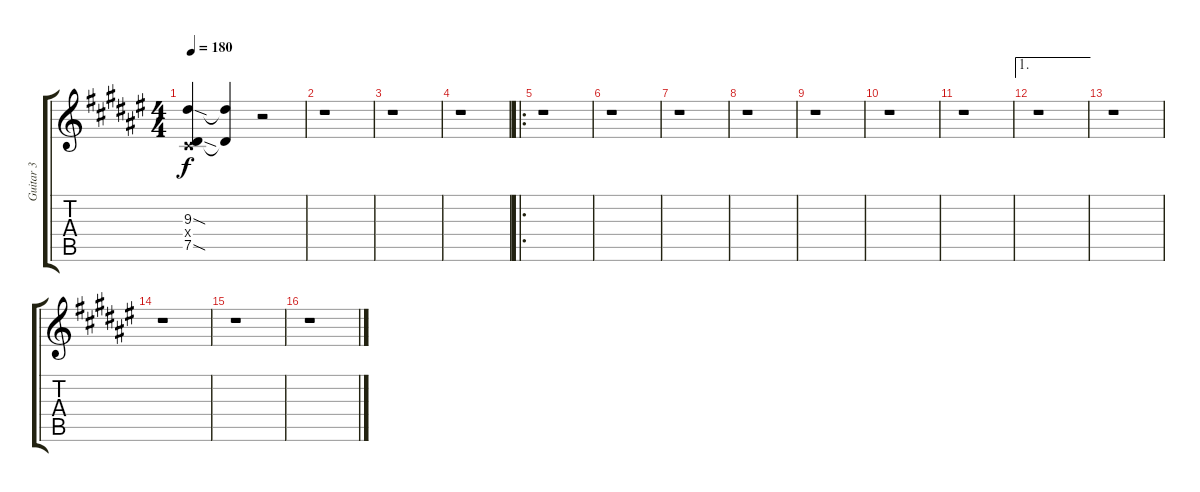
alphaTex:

\track ("Guitar 3" "Guitar 3") {instrument distortionguitar}
\staff {score tabs}
\tuning (Eb4 Bb3 Gb3 Db3 Ab2 Eb2) {hide}
\ts (4 4)
\tempo 180
\clef g2
\ks f#
(9.3{sod} 0.4{x} 7.5{sod}).4{dy f} (9.3{t} 7.5{t}).4 r.2 |
r.1 |
r.1 |
r.1 |
\ro
r.1 |
r.1 |
r.1 |
r.1 |
r.1 |
r.1 |
r.1 |
\ae 1
r.1 |
r.1 |
r.1 |
r.1 |
r.1
